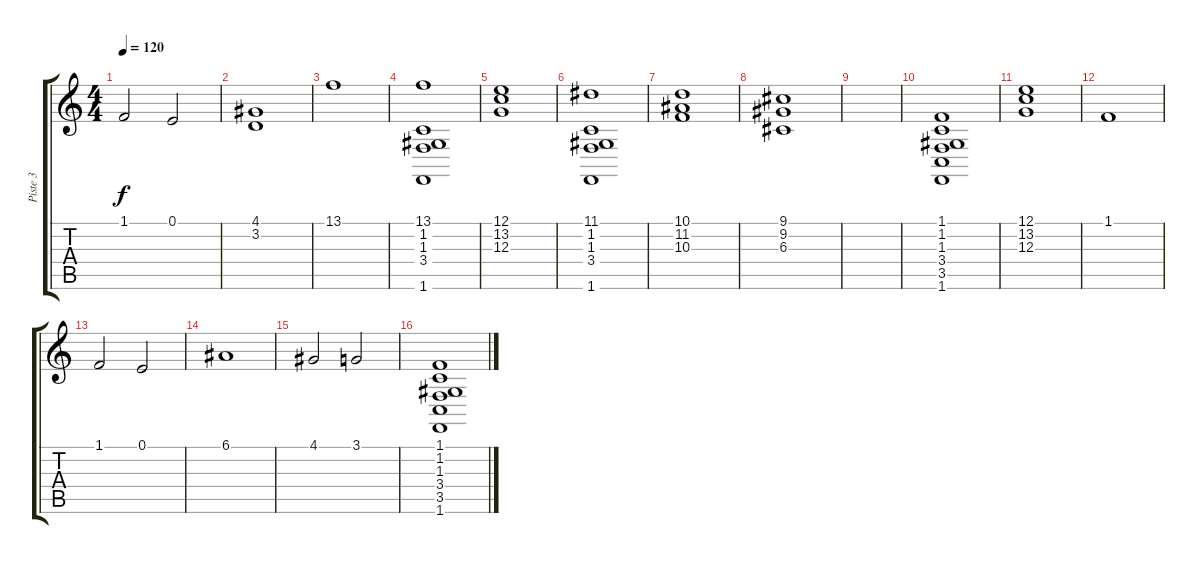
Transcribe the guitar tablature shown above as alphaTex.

\track ("Piste 3" "Piste 3") {instrument orchestrahit}
\staff {score tabs}
\tuning (E4 B3 G3 D3 A2 E2) {hide}
\ts (4 4)
\tempo 120
\clef g2
\ks c
1.1.2{dy f} 0.1.2 |
(4.1 3.2).1 |
13.1.1 |
(13.1 1.2 1.3 3.4 1.6).1 |
(12.1 13.2 12.3).1 |
(11.1 1.2 1.3 3.4 1.6).1 |
(10.1 11.2 10.3).1 |
(9.1 9.2 6.3).1 |
|
(1.1 1.2 1.3 3.4 3.5 1.6).1 |
(12.1 13.2 12.3).1 |
1.1.1 |
1.1.2 0.1.2 |
6.1.1 |
4.1.2 3.1.2 |
(1.1 1.2 1.3 3.4 3.5 1.6).1
